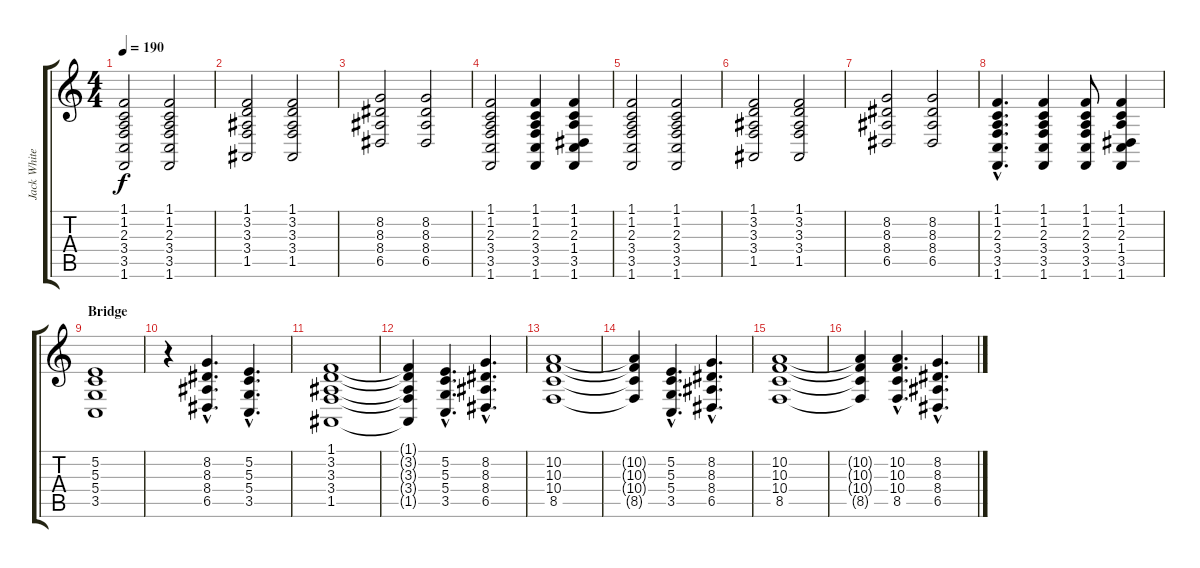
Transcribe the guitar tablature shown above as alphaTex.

\track ("Jack White" "Jack White") {instrument acousticgrandpiano}
\staff {score tabs}
\tuning (E4 B3 G3 D3 A2 E2) {hide}
\ts (4 4)
\tempo 190
\clef g2
\ks c
(1.1 1.2 2.3 3.4 3.5 1.6).2{dy f} (1.1 1.2 2.3 3.4 3.5 1.6).2 |
(1.1 3.2 3.3 3.4 1.5).2 (1.1 3.2 3.3 3.4 1.5).2 |
(8.2 8.3 8.4 6.5).2 (8.2 8.3 8.4 6.5).2 |
(1.1 1.2 2.3 3.4 3.5 1.6).2 (1.1 1.2 2.3 3.4 3.5 1.6).4 (1.1 1.2 2.3 1.4 3.5 1.6).4 |
(1.1 1.2 2.3 3.4 3.5 1.6).2 (1.1 1.2 2.3 3.4 3.5 1.6).2 |
(1.1 3.2 3.3 3.4 1.5).2 (1.1 3.2 3.3 3.4 1.5).2 |
(8.2 8.3 8.4 6.5).2 (8.2 8.3 8.4 6.5).2 |
(1.1{hac} 1.2{hac} 2.3{hac} 3.4{hac} 3.5{hac} 1.6{hac}).4{d} (1.1 1.2 2.3 3.4 3.5 1.6).4 (1.1 1.2 2.3 3.4 3.5 1.6).8 (1.1 1.2 2.3 1.4 3.5 1.6).4 |
\section ("" "Bridge")
(5.2 5.3 5.4 3.5).1 |
r.4 (8.2{hac} 8.3{hac} 8.4{hac} 6.5{hac}).4{d} (5.2{hac} 5.3{hac} 5.4{hac} 3.5{hac}).4{d} |
(1.1 3.2 3.3 3.4 1.5).1 |
(1.1{t} 3.2{t} 3.3{t} 3.4{t} 1.5{t}).4 (5.2{hac} 5.3{hac} 5.4{hac} 3.5{hac}).4{d} (8.2{hac} 8.3{hac} 8.4{hac} 6.5{hac}).4{d} |
(10.2 10.3 10.4 8.5).1 |
(10.2{t} 10.3{t} 10.4{t} 8.5{t}).4 (5.2{hac} 5.3{hac} 5.4{hac} 3.5{hac}).4{d} (8.2{hac} 8.3{hac} 8.4{hac} 6.5{hac}).4{d} |
(10.2 10.3 10.4 8.5).1 |
(10.2{t} 10.3{t} 10.4{t} 8.5{t}).4 (10.2{hac} 10.3{hac} 10.4{hac} 8.5{hac}).4{d} (8.2{hac} 8.3{hac} 8.4{hac} 6.5{hac}).4{d}
